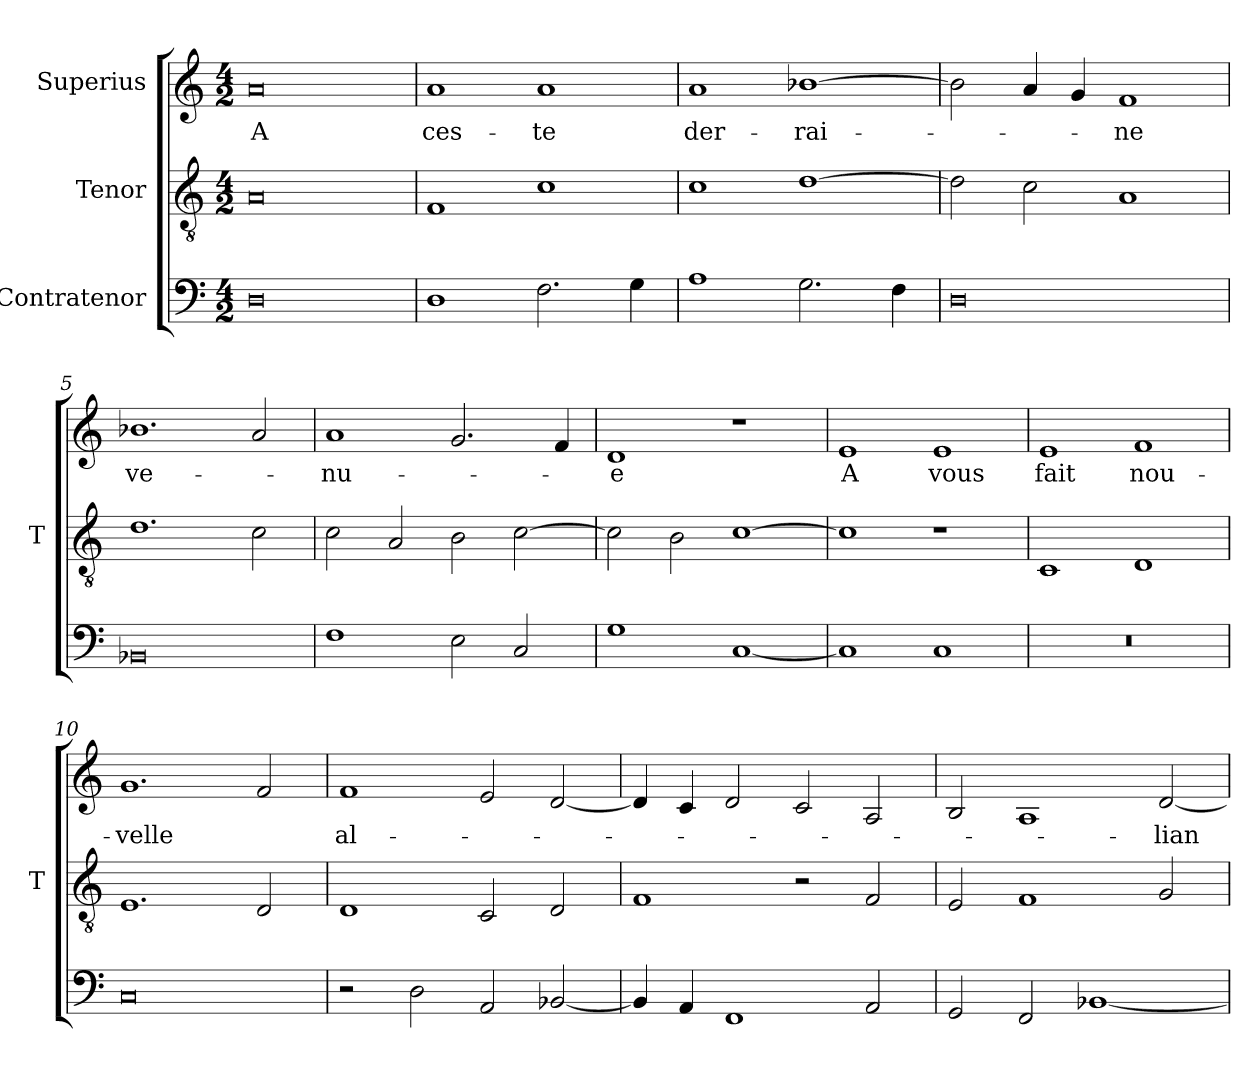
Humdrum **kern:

**kern	**kern	**kern	**text
*part3	*part2	*part1	*part1
*staff3	*staff2	*staff1	*staff1
*I"Contratenor	*I"Tenor	*I"Superius	*
*	*I'T	*	*
*clefF4	*clefGv2	*clefG2	*
*M4/2	*M4/2	*M4/2	*
=1	=1	=1	=1
0D	0A	0a	-A
=2	=2	=2	=2
1D	1F	1a	ces-
2.F	1c	1a	-te
4G	.	.	.
=3	=3	=3	=3
1A	1c	1a	der-
2.G	[1d	[1b-X	-rai-
4F	.	.	.
=4	=4	=4	=4
0D	2d]	2b-]	.
.	2c	4a	.
.	.	4g	.
.	1A	1f	-ne
=5	=5	=5	=5
0BB-X	1.d	1.b-X	ve-
.	2c	2a	.
=6	=6	=6	=6
1F	2c	1a	-nu-
.	2A	.	.
2E	2B	2.g	.
2C	[2c	.	.
.	.	4f	.
=7	=7	=7	=7
1G	2c]	1d	-e
.	2B	.	.
[1C	[1c	1r	.
=8	=8	=8	=8
1C]	1c]	1e	-A
1C	1r	1e	-vous
=9	=9	=9	=9
0r	1C	1e	-fait
.	1D	1f	nou-
=10	=10	=10	=10
0C	1.E	1.g	-velle
.	2D	2f	.
=11	=11	=11	=11
2r	1D	1f	al-
2D	.	.	.
2AA	2C	2e	.
[2BB-X	2D	[2d	.
=12	=12	=12	=12
4BB-]	1F	4d]	.
4AA	.	4c	.
1FF	.	2d	.
.	2r	2c	.
2AA	2F	2A	.
=13	=13	=13	=13
2GG	2E	2B	.
2FF	1F	1A	.
[1BB-X	.	.	.
.	2G	[2d	-lian-
=	=	=	=
*-	*-	*-	*-
